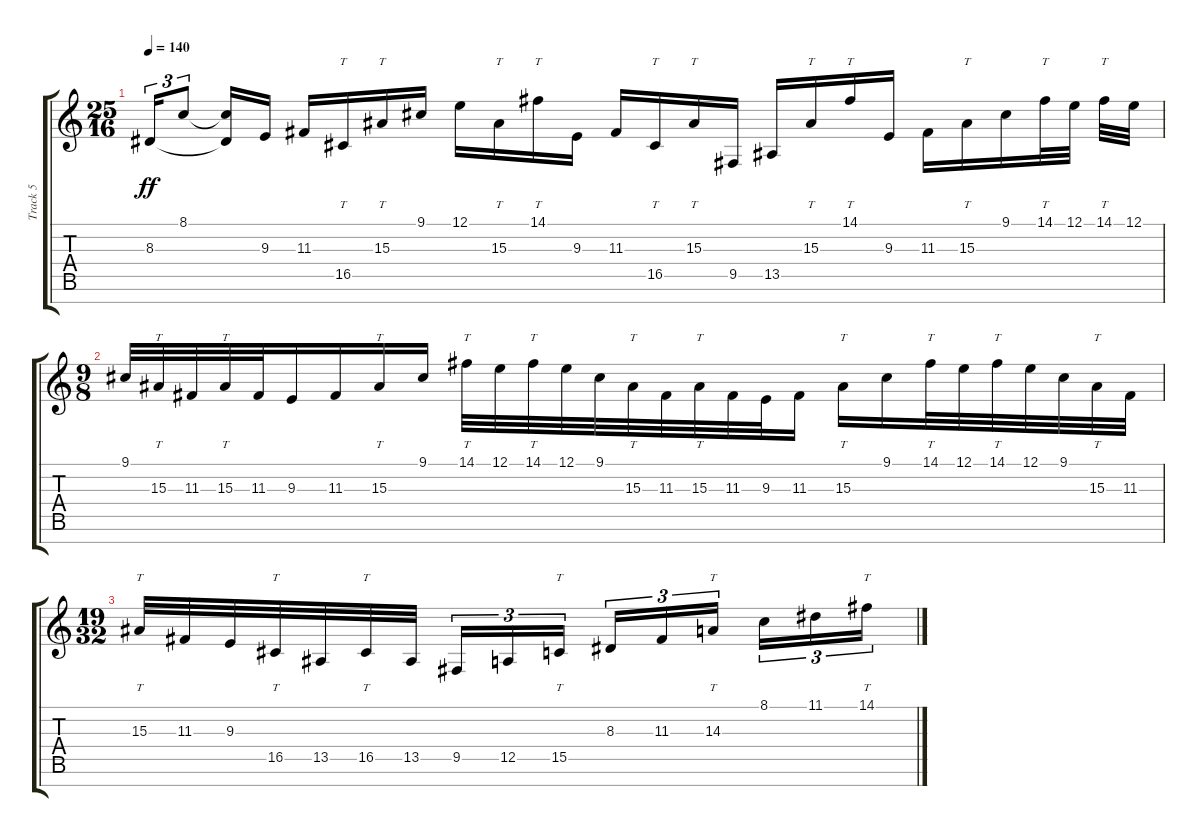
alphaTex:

\track ("Track 5" "Track 5") {instrument acousticgrandpiano}
\staff {score tabs}
\tuning (E4 B3 G3 D3 A2 E2 B1) {hide}
\ts (25 16)
\tempo 140
\clef g2
\ks c
8.3.16{tu (3 2) dy ff} 8.1.8{tu (3 2)} (8.1{t} 8.3{t}).16 9.3.16 11.3.16 16.5.16{tt} 15.3.16{tt} 9.1.16 12.1.16 15.3.16{tt} 14.1.16{tt} 9.3.16 11.3.16 16.5.16{tt} 15.3.16{tt} 9.5.16 13.5.16 15.3.16{tt} 14.1.16{tt} 9.3.16 11.3.16 15.3.16{tt} 9.1.16 14.1.32{tt} 12.1.32 14.1.32{tt} 12.1.32 |
\ts (9 8)
9.1.32 15.3.32{tt} 11.3.32 15.3.32{tt} 11.3.32 9.3.16 11.3.16 15.3.16{tt} 9.1.16 14.1.32{tt} 12.1.32 14.1.32{tt} 12.1.32 9.1.32 15.3.32{tt} 11.3.32 15.3.32{tt} 11.3.32 9.3.32 11.3.16 15.3.16{tt} 9.1.16 14.1.32{tt} 12.1.32 14.1.32{tt} 12.1.32 9.1.32 15.3.32{tt} 11.3.32 |
\ts (19 32)
15.3.32{tt} 11.3.32 9.3.32 16.5.32{tt} 13.5.32 16.5.32{tt} 13.5.32 9.5.16{tu (3 2)} 12.5.16{tu (3 2)} 15.5.16{tt tu (3 2)} 8.3.16{tu (3 2)} 11.3.16{tu (3 2)} 14.3.16{tt tu (3 2)} 8.1.16{tu (3 2)} 11.1.16{tu (3 2)} 14.1.16{tt tu (3 2)}
